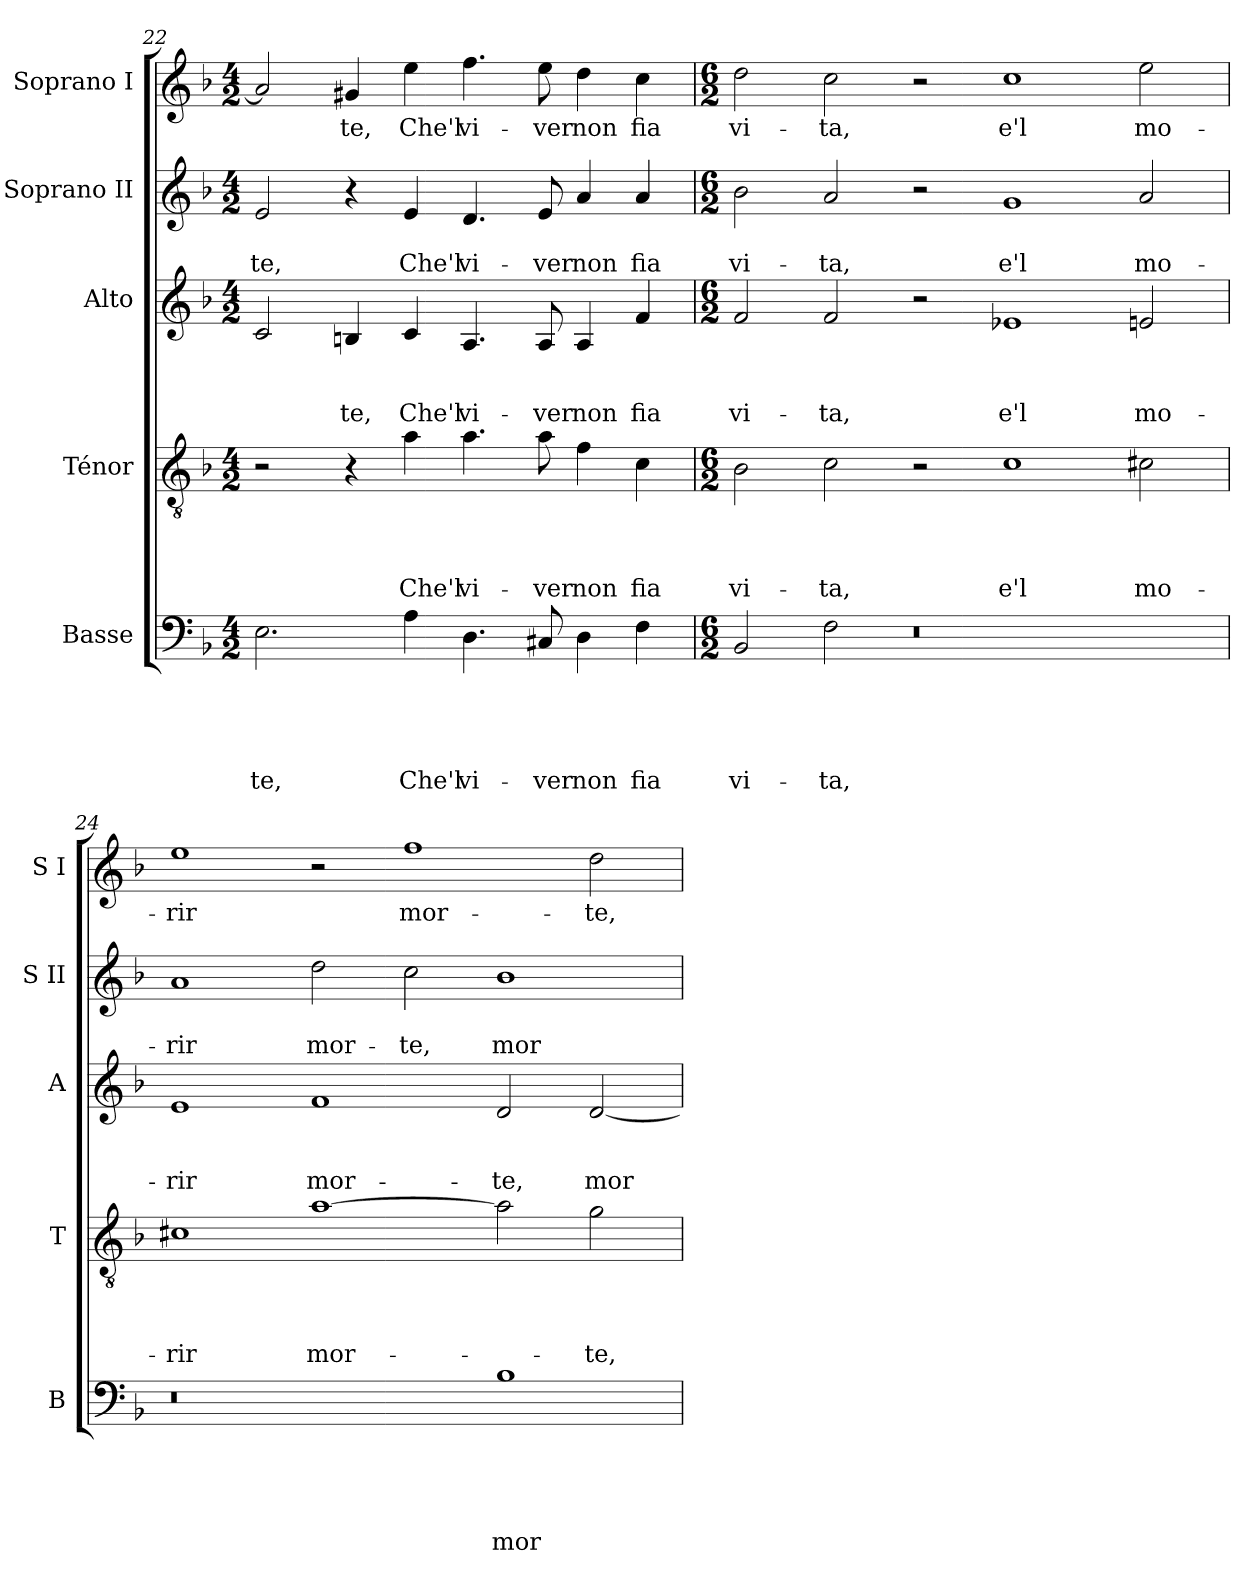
**kern	**text	**text	**text	**text	**text	**kern	**text	**text	**text	**text	**kern	**text	**text	**text	**kern	**text	**text	**kern	**text
*part5	*part5	*part5	*part5	*part5	*part5	*part4	*part4	*part4	*part4	*part4	*part3	*part3	*part3	*part3	*part2	*part2	*part2	*part1	*part1
*staff5	*staff5	*staff5	*staff5	*staff5	*staff5	*staff4	*staff4	*staff4	*staff4	*staff4	*staff3	*staff3	*staff3	*staff3	*staff2	*staff2	*staff2	*staff1	*staff1
*I"Basse	*	*	*	*	*	*I"Ténor	*	*	*	*	*I"Alto	*	*	*	*I"Soprano II	*	*	*I"Soprano I	*
*I'B	*	*	*	*	*	*I'T	*	*	*	*	*I'A	*	*	*	*I'S II	*	*	*I'S I	*
*clefF4	*	*	*	*	*	*clefGv2	*	*	*	*	*clefG2	*	*	*	*clefG2	*	*	*clefG2	*
*k[b-]	*	*	*	*	*	*k[b-]	*	*	*	*	*k[b-]	*	*	*	*k[b-]	*	*	*k[b-]	*
*F:	*	*	*	*	*	*F:	*	*	*	*	*F:	*	*	*	*F:	*	*	*F:	*
*M4/2	*	*	*	*	*	*M4/2	*	*	*	*	*M4/2	*	*	*	*M4/2	*	*	*M4/2	*
=22	=22	=22	=22	=22	=22	=22	=22	=22	=22	=22	=22	=22	=22	=22	=22	=22	=22	=22	=22
!	!	!	!	!	!LO:LY:b	!	!	!	!	!	!	!	!	!	!	!	!	!	!
!	!	!	!	!	!	!	!	!	!	!	!	!	!	!	!	!	!LO:LY:b	!	!
2.E\	.	.	.	.	-te,	2r	.	.	.	.	2c/	.	.	.	2e/	.	-te,	2a/]	.
!	!	!	!	!	!	!	!	!	!	!	!	!	!	!LO:LY:b	!	!	!	!	!
!	!	!	!	!	!	!	!	!	!	!	!	!	!	!	!	!	!	!	!LO:LY:b
.	.	.	.	.	.	4r	.	.	.	.	4Bn/	.	.	-te,	4r	.	.	4g#X/	-te,
!	!	!	!	!	!LO:LY:b	!	!	!	!	!	!	!	!	!	!	!	!	!	!
!	!	!	!	!	!	!	!	!	!	!LO:LY:b	!	!	!	!	!	!	!	!	!
!	!	!	!	!	!	!	!	!	!	!	!	!	!	!LO:LY:b	!	!	!	!	!
!	!	!	!	!	!	!	!	!	!	!	!	!	!	!	!	!	!LO:LY:b	!	!
!	!	!	!	!	!	!	!	!	!	!	!	!	!	!	!	!	!	!	!LO:LY:b
4A\	.	.	.	.	Che'l	4a\	.	.	.	Che'l	4c/	.	.	Che'l	4e/	.	Che'l	4ee\	Che'l
!	!	!	!	!	!LO:LY:b	!	!	!	!	!	!	!	!	!	!	!	!	!	!
!	!	!	!	!	!	!	!	!	!	!LO:LY:b	!	!	!	!	!	!	!	!	!
!	!	!	!	!	!	!	!	!	!	!	!	!	!	!LO:LY:b	!	!	!	!	!
!	!	!	!	!	!	!	!	!	!	!	!	!	!	!	!	!	!LO:LY:b	!	!
!	!	!	!	!	!	!	!	!	!	!	!	!	!	!	!	!	!	!	!LO:LY:b
4.D\	.	.	.	.	vi-	4.a\	.	.	.	vi-	4.A/	.	.	vi-	4.d/	.	vi-	4.ff\	vi-
!	!	!	!	!	!LO:LY:b	!	!	!	!	!	!	!	!	!	!	!	!	!	!
!	!	!	!	!	!	!	!	!	!	!LO:LY:b	!	!	!	!	!	!	!	!	!
!	!	!	!	!	!	!	!	!	!	!	!	!	!	!LO:LY:b	!	!	!	!	!
!	!	!	!	!	!	!	!	!	!	!	!	!	!	!	!	!	!LO:LY:b	!	!
!	!	!	!	!	!	!	!	!	!	!	!	!	!	!	!	!	!	!	!LO:LY:b
8C#X/	.	.	.	.	-ver	8a\	.	.	.	-ver	8A/	.	.	-ver	8e/	.	-ver	8ee\	-ver
!	!	!	!	!	!LO:LY:b	!	!	!	!	!	!	!	!	!	!	!	!	!	!
!	!	!	!	!	!	!	!	!	!	!LO:LY:b	!	!	!	!	!	!	!	!	!
!	!	!	!	!	!	!	!	!	!	!	!	!	!	!LO:LY:b	!	!	!	!	!
!	!	!	!	!	!	!	!	!	!	!	!	!	!	!	!	!	!LO:LY:b	!	!
!	!	!	!	!	!	!	!	!	!	!	!	!	!	!	!	!	!	!	!LO:LY:b
4D\	.	.	.	.	non	4f\	.	.	.	non	4A/	.	.	non	4a/	.	non	4dd\	non
!	!	!	!	!	!LO:LY:b	!	!	!	!	!	!	!	!	!	!	!	!	!	!
!	!	!	!	!	!	!	!	!	!	!LO:LY:b	!	!	!	!	!	!	!	!	!
!	!	!	!	!	!	!	!	!	!	!	!	!	!	!LO:LY:b	!	!	!	!	!
!	!	!	!	!	!	!	!	!	!	!	!	!	!	!	!	!	!LO:LY:b	!	!
!	!	!	!	!	!	!	!	!	!	!	!	!	!	!	!	!	!	!	!LO:LY:b
4F\	.	.	.	.	fia	4c\	.	.	.	fia	4f/	.	.	fia	4a/	.	fia	4cc\	fia
!!LO:LB:g=z
=23	=23	=23	=23	=23	=23	=23	=23	=23	=23	=23	=23	=23	=23	=23	=23	=23	=23	=23	=23
*M6/2	*	*	*	*	*	*M6/2	*	*	*	*	*M6/2	*	*	*	*M6/2	*	*	*M6/2	*
!	!	!	!	!	!LO:LY:b	!	!	!	!	!	!	!	!	!	!	!	!	!	!
!	!	!	!	!	!	!	!	!	!	!LO:LY:b	!	!	!	!	!	!	!	!	!
!	!	!	!	!	!	!	!	!	!	!	!	!	!	!LO:LY:b	!	!	!	!	!
!	!	!	!	!	!	!	!	!	!	!	!	!	!	!	!	!	!LO:LY:b	!	!
!	!	!	!	!	!	!	!	!	!	!	!	!	!	!	!	!	!	!	!LO:LY:b
2BB-/	.	.	.	.	vi-	2B-\	.	.	.	vi-	2f/	.	.	vi-	2b-\	.	vi-	2dd\	vi-
!	!	!	!	!	!LO:LY:b	!	!	!	!	!	!	!	!	!	!	!	!	!	!
!	!	!	!	!	!	!	!	!	!	!LO:LY:b	!	!	!	!	!	!	!	!	!
!	!	!	!	!	!	!	!	!	!	!	!	!	!	!LO:LY:b	!	!	!	!	!
!	!	!	!	!	!	!	!	!	!	!	!	!	!	!	!	!	!LO:LY:b	!	!
!	!	!	!	!	!	!	!	!	!	!	!	!	!	!	!	!	!	!	!LO:LY:b
2F\	.	.	.	.	-ta,	2c\	.	.	.	-ta,	2f/	.	.	-ta,	2a/	.	-ta,	2cc\	-ta,
0r	.	.	.	.	.	2r	.	.	.	.	2r	.	.	.	2r	.	.	2r	.
!	!	!	!	!	!	!	!	!	!	!LO:LY:b	!	!	!	!	!	!	!	!	!
!	!	!	!	!	!	!	!	!	!	!	!	!	!	!LO:LY:b	!	!	!	!	!
!	!	!	!	!	!	!	!	!	!	!	!	!	!	!	!	!	!LO:LY:b	!	!
!	!	!	!	!	!	!	!	!	!	!	!	!	!	!	!	!	!	!	!LO:LY:b
.	.	.	.	.	.	1c	.	.	.	e'l	1e-X	.	.	e'l	1g	.	e'l	1cc	e'l
!	!	!	!	!	!	!	!	!	!	!LO:LY:b	!	!	!	!	!	!	!	!	!
!	!	!	!	!	!	!	!	!	!	!	!	!	!	!LO:LY:b	!	!	!	!	!
!	!	!	!	!	!	!	!	!	!	!	!	!	!	!	!	!	!LO:LY:b	!	!
!	!	!	!	!	!	!	!	!	!	!	!	!	!	!	!	!	!	!	!LO:LY:b
.	.	.	.	.	.	2c#X\	.	.	.	mo-	2en/	.	.	mo-	2a/	.	mo-	2ee\	mo-
=24	=24	=24	=24	=24	=24	=24	=24	=24	=24	=24	=24	=24	=24	=24	=24	=24	=24	=24	=24
!	!	!	!	!	!	!	!	!	!	!LO:LY:b	!	!	!	!	!	!	!	!	!
!	!	!	!	!	!	!	!	!	!	!	!	!	!	!LO:LY:b	!	!	!	!	!
!	!	!	!	!	!	!	!	!	!	!	!	!	!	!	!	!	!LO:LY:b	!	!
!	!	!	!	!	!	!	!	!	!	!	!	!	!	!	!	!	!	!	!LO:LY:b
0r	.	.	.	.	.	1c#X	.	.	.	-rir	1e	.	.	-rir	1a	.	-rir	1ee	-rir
!	!	!	!	!	!	!	!	!	!	!LO:LY:b	!	!	!	!	!	!	!	!	!
!	!	!	!	!	!	!	!	!	!	!	!	!	!	!LO:LY:b	!	!	!	!	!
!	!	!	!	!	!	!	!	!	!	!	!	!	!	!	!	!	!LO:LY:b	!	!
.	.	.	.	.	.	[1a	.	.	.	mor-	1f	.	.	mor-	2dd\	.	mor-	2r	.
!	!	!	!	!	!	!	!	!	!	!	!	!	!	!	!	!	!LO:LY:b	!	!
!	!	!	!	!	!	!	!	!	!	!	!	!	!	!	!	!	!	!	!LO:LY:b
.	.	.	.	.	.	.	.	.	.	.	.	.	.	.	2cc\	.	-te,	1ff	mor-
!	!	!	!	!	!LO:LY:b	!	!	!	!	!	!	!	!	!	!	!	!	!	!
!	!	!	!	!	!	!	!	!	!	!	!	!	!	!LO:LY:b	!	!	!	!	!
!	!	!	!	!	!	!	!	!	!	!	!	!	!	!	!	!	!LO:LY:b	!	!
1B-	.	.	.	.	mor-	2a\]	.	.	.	.	2d/	.	.	-te,	1b-	.	mor-	.	.
!	!	!	!	!	!	!	!	!	!	!LO:LY:b	!	!	!	!	!	!	!	!	!
!	!	!	!	!	!	!	!	!	!	!	!	!	!	!LO:LY:b	!	!	!	!	!
!	!	!	!	!	!	!	!	!	!	!	!	!	!	!	!	!	!	!	!LO:LY:b
.	.	.	.	.	.	2g\	.	.	.	-te,	[2d/	.	.	mor-	.	.	.	2dd\	-te,
=	=	=	=	=	=	=	=	=	=	=	=	=	=	=	=	=	=	=	=
*-	*-	*-	*-	*-	*-	*-	*-	*-	*-	*-	*-	*-	*-	*-	*-	*-	*-	*-	*-
